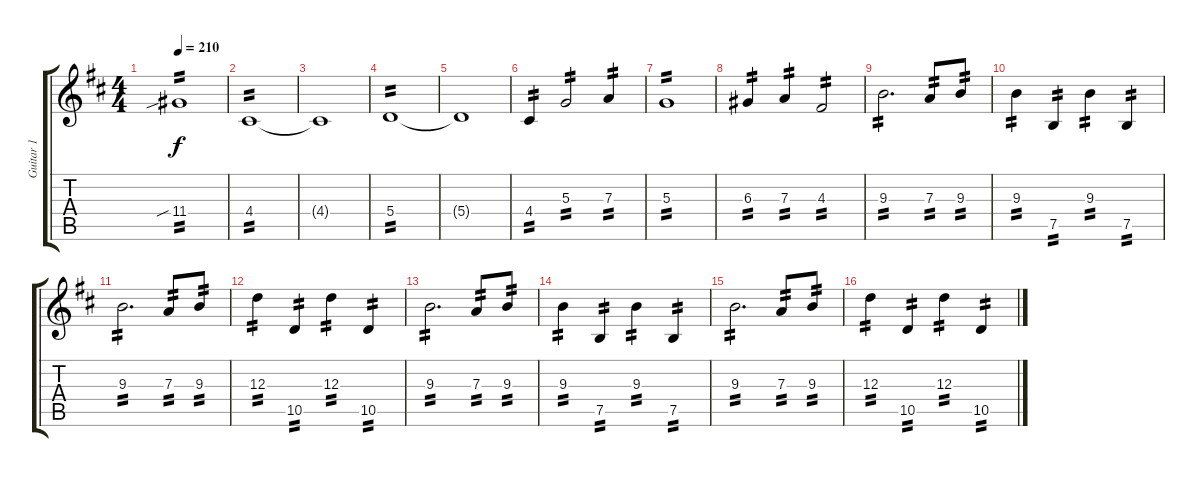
\track ("Guitar 1" "Guitar 1") {instrument distortionguitar}
\staff {score tabs}
\tuning (B3 Gb3 D3 A2 E2 B1) {hide}
\ts (4 4)
\tempo 210
\clef g2
\ks bminor
11.4{sib}.1{tp 2 dy f} |
4.4.1{tp 2} |
4.4{t}.1 |
5.4.1{tp 2} |
5.4{t}.1 |
4.4.4{tp 2} 5.3.2{tp 2} 7.3.4{tp 2} |
5.3.1{tp 2} |
6.3.4{tp 2} 7.3.4{tp 2} 4.3.2{tp 2} |
9.3.2{d tp 2} 7.3.8{tp 2} 9.3.8{tp 2} |
9.3.4{tp 2} 7.5.4{tp 2} 9.3.4{tp 2} 7.5.4{tp 2} |
9.3.2{d tp 2} 7.3.8{tp 2} 9.3.8{tp 2} |
12.3.4{tp 2} 10.5.4{tp 2} 12.3.4{tp 2} 10.5.4{tp 2} |
9.3.2{d tp 2} 7.3.8{tp 2} 9.3.8{tp 2} |
9.3.4{tp 2} 7.5.4{tp 2} 9.3.4{tp 2} 7.5.4{tp 2} |
9.3.2{d tp 2} 7.3.8{tp 2} 9.3.8{tp 2} |
12.3.4{tp 2} 10.5.4{tp 2} 12.3.4{tp 2} 10.5.4{tp 2}
